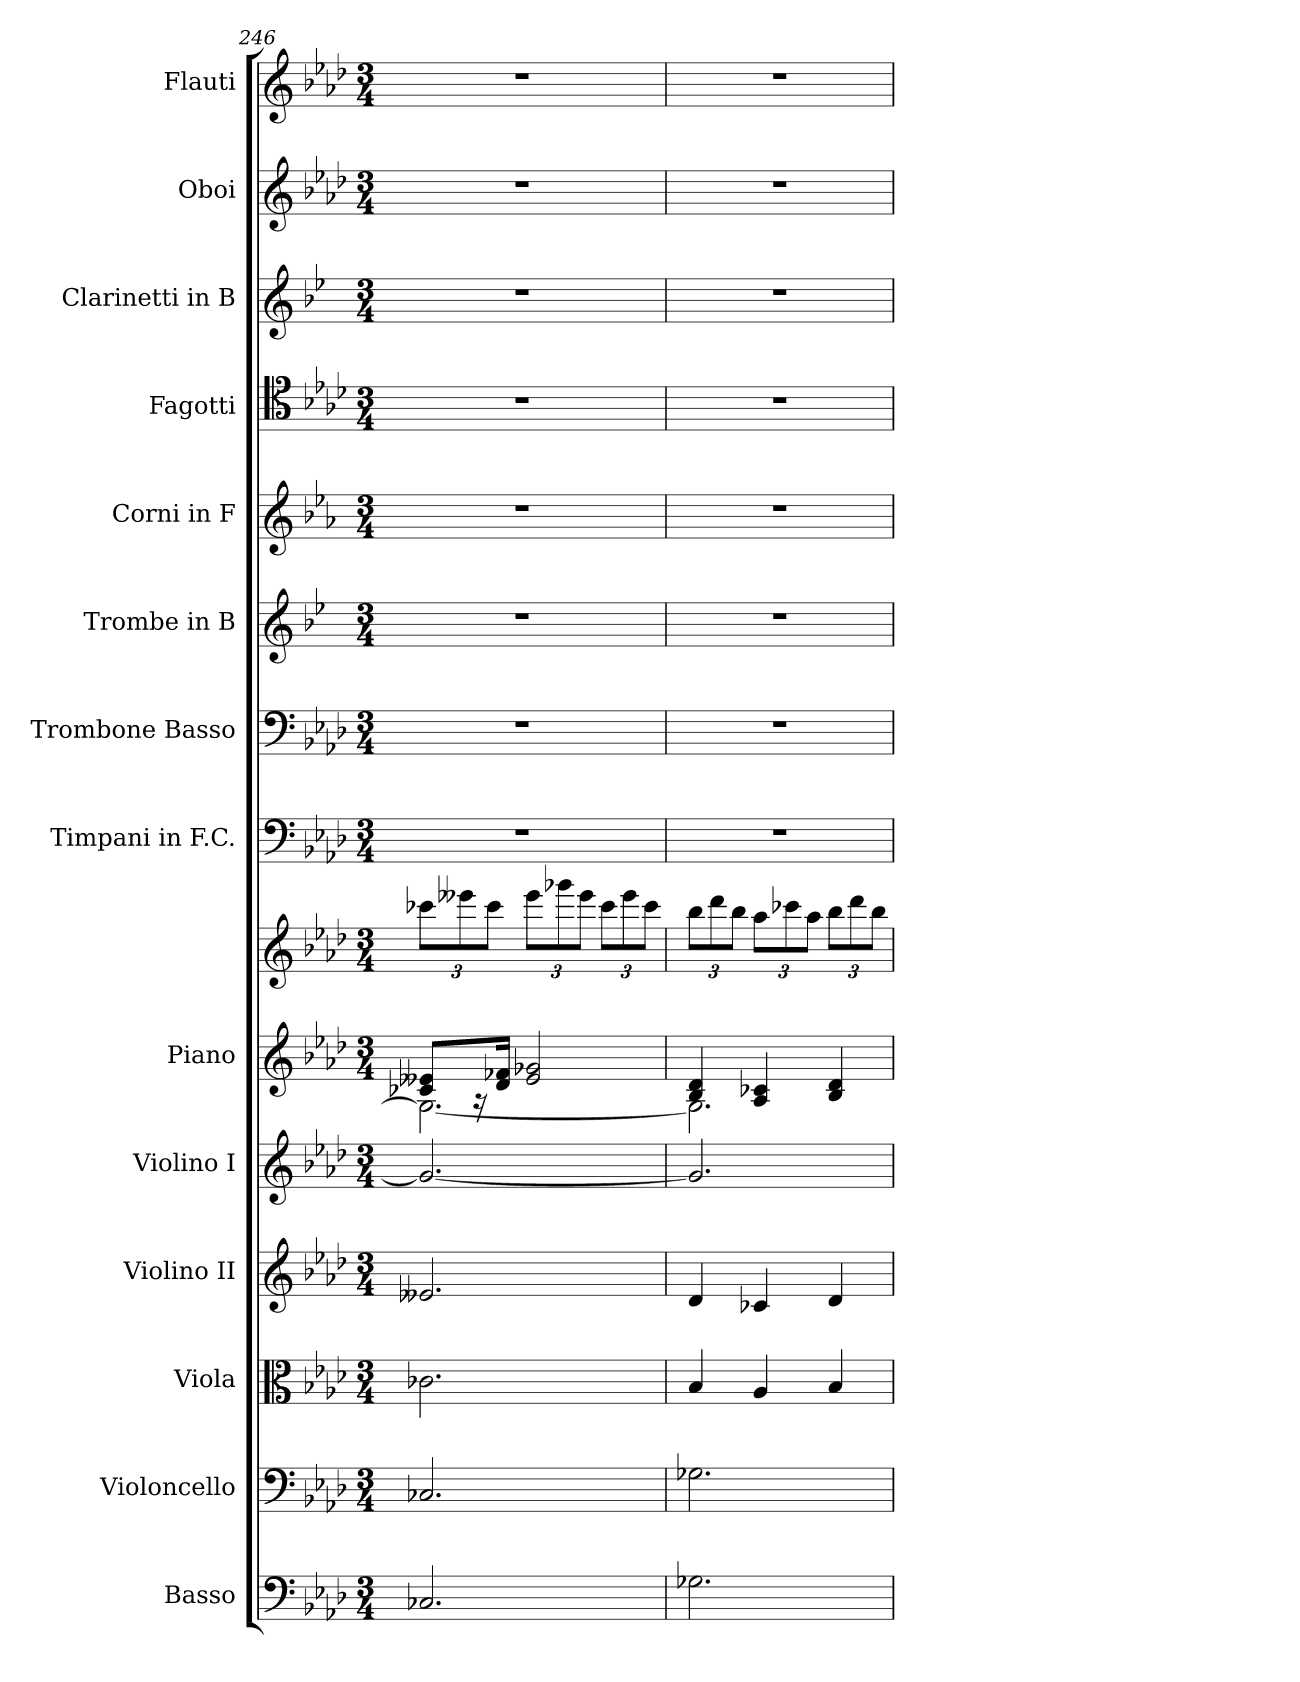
**kern	**kern	**kern	**kern	**kern	**kern	**kern	**kern	**kern	**kern	**kern	**kern	**kern	**kern	**kern
*part14	*part13	*part12	*part11	*part10	*part9	*part9	*part8	*part7	*part6	*part5	*part4	*part3	*part2	*part1
*staff15	*staff14	*staff13	*staff12	*staff11	*staff10	*staff9	*staff8	*staff7	*staff6	*staff5	*staff4	*staff3	*staff2	*staff1
*I"Basso	*I"Violoncello	*I"Viola	*I"Violino II	*I"Violino I	*I"Piano	*	*I"Timpani in F.C.	*I"Trombone Basso	*I"Trombe in B	*I"Corni in F	*I"Fagotti	*I"Clarinetti in B	*I"Oboi	*I"Flauti
*	*	*	*	*	*I'Pno.	*	*I'Timp.	*	*	*	*	*	*I'Ob.	*I'Fl.
*clefF4	*clefF4	*clefC3	*clefG2	*clefG2	*clefG2	*clefG2	*clefF4	*clefF4	*clefG2	*clefG2	*clefC4	*clefG2	*clefG2	*clefG2
*ITrd7c12	*	*	*	*	*	*	*	*	*ITrd1c2	*ITrd4c7	*	*ITrd1c2	*	*
*k[b-e-a-d-]	*k[b-e-a-d-]	*k[b-e-a-d-]	*k[b-e-a-d-]	*k[b-e-a-d-]	*k[b-e-a-d-]	*k[b-e-a-d-]	*k[b-e-a-d-]	*k[b-e-a-d-]	*k[b-e-a-d-]	*k[b-e-a-d-]	*k[b-e-a-d-]	*k[b-e-a-d-]	*k[b-e-a-d-]	*k[b-e-a-d-]
*M3/4	*M3/4	*M3/4	*M3/4	*M3/4	*M3/4	*M3/4	*M3/4	*M3/4	*M3/4	*M3/4	*M3/4	*M3/4	*M3/4	*M3/4
=246	=246	=246	=246	=246	=246	=246	=246	=246	=246	=246	=246	=246	=246	=246
*	*	*	*	*	*^	*	*	*	*	*	*	*	*	*
*	*	*	*	*	*	*	*Xbrackettup	*	*	*	*	*	*	*	*
2.CC-X/	2.C-X/	2.c-X\	2.e--X/	2.g-/_	8c-X/ 8e--X/L	2.G-\_	12ccc-X\L	2.r	2.r	2.r	2.r	2.r	2.r	2.r	2.r
.	.	.	.	.	.	.	12eee--X\	.	.	.	.	.	.	.	.
.	.	.	.	.	16rA	.	.	.	.	.	.	.	.	.	.
.	.	.	.	.	.	.	12ccc-\J	.	.	.	.	.	.	.	.
.	.	.	.	.	16d-/ 16f-X/Jk	.	.	.	.	.	.	.	.	.	.
.	.	.	.	.	2e--/ 2g-X/	.	12eee--\L	.	.	.	.	.	.	.	.
.	.	.	.	.	.	.	12ggg-X\	.	.	.	.	.	.	.	.
.	.	.	.	.	.	.	12eee--\J	.	.	.	.	.	.	.	.
.	.	.	.	.	.	.	12ccc-\L	.	.	.	.	.	.	.	.
.	.	.	.	.	.	.	12eee--\	.	.	.	.	.	.	.	.
.	.	.	.	.	.	.	12ccc-\J	.	.	.	.	.	.	.	.
=247	=247	=247	=247	=247	=247	=247	=247	=247	=247	=247	=247	=247	=247	=247	=247
2.GG-X\	2.G-X\	4B-/	4d-/	2.g-/]	4B-/ 4d-/	2.G-\]	12bb-\L	2.r	2.r	2.r	2.r	2.r	2.r	2.r	2.r
.	.	.	.	.	.	.	12ddd-\	.	.	.	.	.	.	.	.
.	.	.	.	.	.	.	12bb-\J	.	.	.	.	.	.	.	.
.	.	4A-/	4c-X/	.	4A-/ 4c-X/	.	12aa-\L	.	.	.	.	.	.	.	.
.	.	.	.	.	.	.	12ccc-X\	.	.	.	.	.	.	.	.
.	.	.	.	.	.	.	12aa-\J	.	.	.	.	.	.	.	.
.	.	4B-/	4d-/	.	4B-/ 4d-/	.	12bb-\L	.	.	.	.	.	.	.	.
.	.	.	.	.	.	.	12ddd-\	.	.	.	.	.	.	.	.
.	.	.	.	.	.	.	12bb-\J	.	.	.	.	.	.	.	.
*	*	*	*	*	*v	*v	*	*	*	*	*	*	*	*	*
=	=	=	=	=	=	=	=	=	=	=	=	=	=	=
*-	*-	*-	*-	*-	*-	*-	*-	*-	*-	*-	*-	*-	*-	*-
